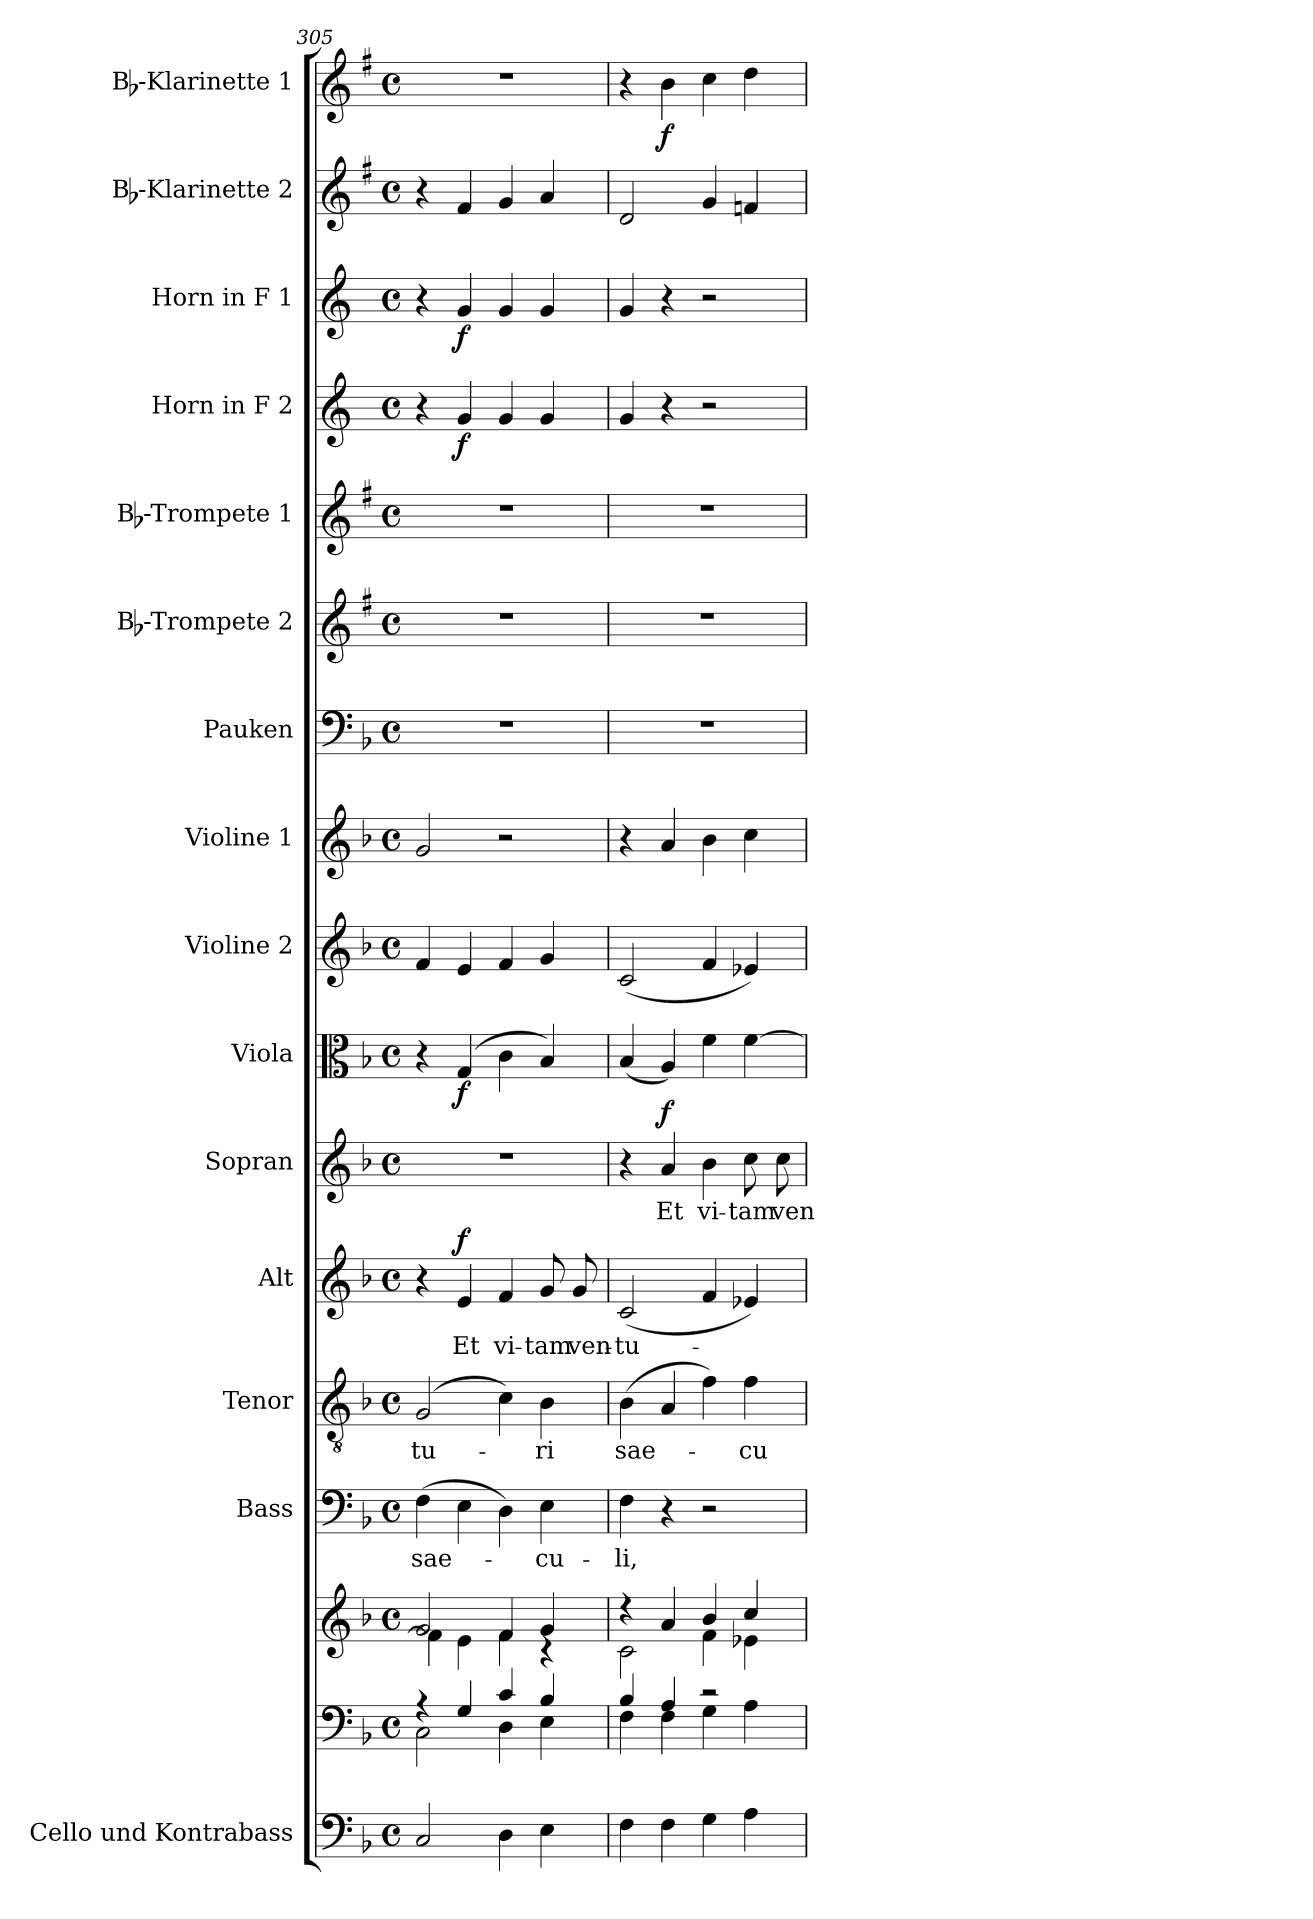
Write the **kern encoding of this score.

**kern	**kern	**kern	**kern	**text	**kern	**text	**kern	**text	**dynam	**kern	**text	**dynam	**kern	**dynam	**kern	**kern	**kern	**kern	**kern	**kern	**dynam	**kern	**dynam	**kern	**kern	**dynam
*part16	*part15	*part15	*part14	*part14	*part13	*part13	*part12	*part12	*part12	*part11	*part11	*part11	*part10	*part10	*part9	*part8	*part7	*part6	*part5	*part4	*part4	*part3	*part3	*part2	*part1	*part1
*staff17	*staff16	*staff15	*staff14	*staff14	*staff13	*staff13	*staff12	*staff12	*staff12	*staff11	*staff11	*staff11	*staff10	*staff10	*staff9	*staff8	*staff7	*staff6	*staff5	*staff4	*staff4	*staff3	*staff3	*staff2	*staff1	*staff1
*I"Cello und Kontrabass	*	*	*I"Bass	*	*I"Tenor	*	*I"Alt	*	*	*I"Sopran	*	*	*I"Viola	*	*I"Violine 2	*I"Violine 1	*I"Pauken	*I"Bb-Trompete 2	*I"Bb-Trompete 1	*I"Horn in F 2	*	*I"Horn in F 1	*	*I"Bb-Klarinette 2	*I"Bb-Klarinette 1	*
*I'Kb.	*	*	*I'B.	*	*I'T.	*	*I'A.	*	*	*I'S.	*	*	*I'Vla.	*	*I'Vl. 2	*I'Vl. 1	*I'Pk.	*I'Bb Trp. 2	*I'Bb Trp. 1	*	*	*	*	*I'Bb Kl. 2	*I'Bb Kl. 1	*
*clefF4	*clefF4	*clefG2	*clefF4	*	*clefGv2	*	*clefG2	*	*	*clefG2	*	*	*clefC3	*	*clefG2	*clefG2	*clefF4	*clefG2	*clefG2	*clefG2	*	*clefG2	*	*clefG2	*clefG2	*
*ITrd7c12	*	*	*	*	*	*	*	*	*	*	*	*	*	*	*	*	*	*ITrd1c2	*ITrd1c2	*ITrd4c7	*	*ITrd4c7	*	*ITrd1c2	*ITrd1c2	*
*k[b-]	*k[b-]	*k[b-]	*k[b-]	*	*k[b-]	*	*k[b-]	*	*	*k[b-]	*	*	*k[b-]	*	*k[b-]	*k[b-]	*k[b-]	*k[b-]	*k[b-]	*k[b-]	*	*k[b-]	*	*k[b-]	*k[b-]	*
*F:	*F:	*F:	*F:	*	*F:	*	*F:	*	*	*F:	*	*	*F:	*	*F:	*F:	*F:	*F:	*F:	*F:	*	*F:	*	*F:	*F:	*
*M4/4	*M4/4	*M4/4	*M4/4	*	*M4/4	*	*M4/4	*	*	*M4/4	*	*	*M4/4	*	*M4/4	*M4/4	*M4/4	*M4/4	*M4/4	*M4/4	*	*M4/4	*	*M4/4	*M4/4	*
*met(c)	*met(c)	*met(c)	*met(c)	*	*met(c)	*	*met(c)	*	*	*met(c)	*	*	*met(c)	*	*met(c)	*met(c)	*met(c)	*met(c)	*met(c)	*met(c)	*	*met(c)	*	*met(c)	*met(c)	*
=305	=305	=305	=305	=305	=305	=305	=305	=305	=305	=305	=305	=305	=305	=305	=305	=305	=305	=305	=305	=305	=305	=305	=305	=305	=305	=305
*	*^	*^	*	*	*	*	*	*	*	*	*	*	*	*	*	*	*	*	*	*	*	*	*	*	*	*
!	!	!	!	!	!	!LO:LY:b	!	!LO:LY:b	!	!	!	!	!	!	!	!	!	!	!	!	!	!	!	!	!	!	!	!
2CC/	4rA	2C\	2g/	4f\]	(>4F\	sae-	(2G/	-tu-	4r	.	.	1r	.	.	4r	.	4f/	2g/	1r	1r	1r	4r	.	4r	.	4r	1r	.
!	!	!	!	!	!	!	!	!	!	!LO:LY:b	!LO:DY:a	!	!	!	!	!LO:DY:b	!	!	!	!	!	!	!LO:DY:b	!	!LO:DY:b	!	!	!
.	4G/	.	.	4e\	4E\	.	.	.	4e/	Et	f	.	.	.	(4G/	f	4e/	.	.	.	.	4c/	f	4c/	f	4e/	.	.
!	!	!	!	!	!	!	!	!	!	!LO:LY:b	!	!	!	!	!	!	!	!	!	!	!	!	!	!	!	!	!	!
4DD\	4c/	4D\	4f/	4f\	4D\)	.	4c\)	.	4f/	vi-	.	.	.	.	4c\	.	4f/	2r	.	.	.	4c/	.	4c/	.	4f/	.	.
!	!	!	!	!	!	!LO:LY:b	!	!LO:LY:b	!	!LO:LY:b	!	!	!	!	!	!	!	!	!	!	!	!	!	!	!	!	!	!
4EE\	4B-/	4E\	4g/	4rB	4E\	-cu-	4B-\	-ri	8g/	-tam	.	.	.	.	4B-/)	.	4g/	.	.	.	.	4c/	.	4c/	.	4g/	.	.
!	!	!	!	!	!	!	!	!	!	!LO:LY:b	!	!	!	!	!	!	!	!	!	!	!	!	!	!	!	!	!	!
.	.	.	.	.	.	.	.	.	8g/	ven-	.	.	.	.	.	.	.	.	.	.	.	.	.	.	.	.	.	.
!!LO:PB:g=z
=306	=306	=306	=306	=306	=306	=306	=306	=306	=306	=306	=306	=306	=306	=306	=306	=306	=306	=306	=306	=306	=306	=306	=306	=306	=306	=306	=306	=306
!	!	!	!	!	!	!LO:LY:b	!	!LO:LY:b	!	!LO:LY:b	!	!	!	!	!	!	!	!	!	!	!	!	!	!	!	!	!	!
4FF\	4B-/	4F\	4r	2c\	4F\	-li,	(>4B-\	sae-	(<2c/	-tu-	.	4r	.	.	(<4B-/	.	(<2c/	4r	1r	1r	1r	4c/	.	4c/	.	2c/	4r	.
!	!	!	!	!	!	!	!	!	!	!	!	!	!LO:LY:b	!LO:DY:a	!	!	!	!	!	!	!	!	!	!	!	!	!	!LO:DY:b
4FF\	4A/	4F\	4a/	.	4r	.	4A/	.	.	.	.	4a/	Et	f	4A/)	.	.	4a/	.	.	.	4r	.	4r	.	.	4a\	f
!	!	!	!	!	!	!	!	!	!	!	!	!	!LO:LY:b	!	!	!	!	!	!	!	!	!	!	!	!	!	!	!
4GG\	2rc	4G\	4b-/	4f\	2r	.	4f\)	.	4f/	.	.	4b-\	vi-	.	4f\	.	4f/	4b-\	.	.	.	2r	.	2r	.	4f/	4b-\	.
!	!	!	!	!	!	!	!	!LO:LY:b	!	!	!	!	!LO:LY:b	!	!	!	!	!	!	!	!	!	!	!	!	!	!	!
4AA\	.	4A\	4cc/	4e-\	.	.	4f\	-cu-	4e-X/)	.	.	8cc\	-tam	.	[4f\	.	4e-X/)	4cc\	.	.	.	.	.	.	.	4e-X/	4cc\	.
!	!	!	!	!	!	!	!	!	!	!	!	!	!LO:LY:b	!	!	!	!	!	!	!	!	!	!	!	!	!	!	!
.	.	.	.	.	.	.	.	.	.	.	.	8cc\	ven-	.	.	.	.	.	.	.	.	.	.	.	.	.	.	.
*	*v	*v	*	*	*	*	*	*	*	*	*	*	*	*	*	*	*	*	*	*	*	*	*	*	*	*	*	*
*	*	*v	*v	*	*	*	*	*	*	*	*	*	*	*	*	*	*	*	*	*	*	*	*	*	*	*	*
=	=	=	=	=	=	=	=	=	=	=	=	=	=	=	=	=	=	=	=	=	=	=	=	=	=	=
*-	*-	*-	*-	*-	*-	*-	*-	*-	*-	*-	*-	*-	*-	*-	*-	*-	*-	*-	*-	*-	*-	*-	*-	*-	*-	*-
